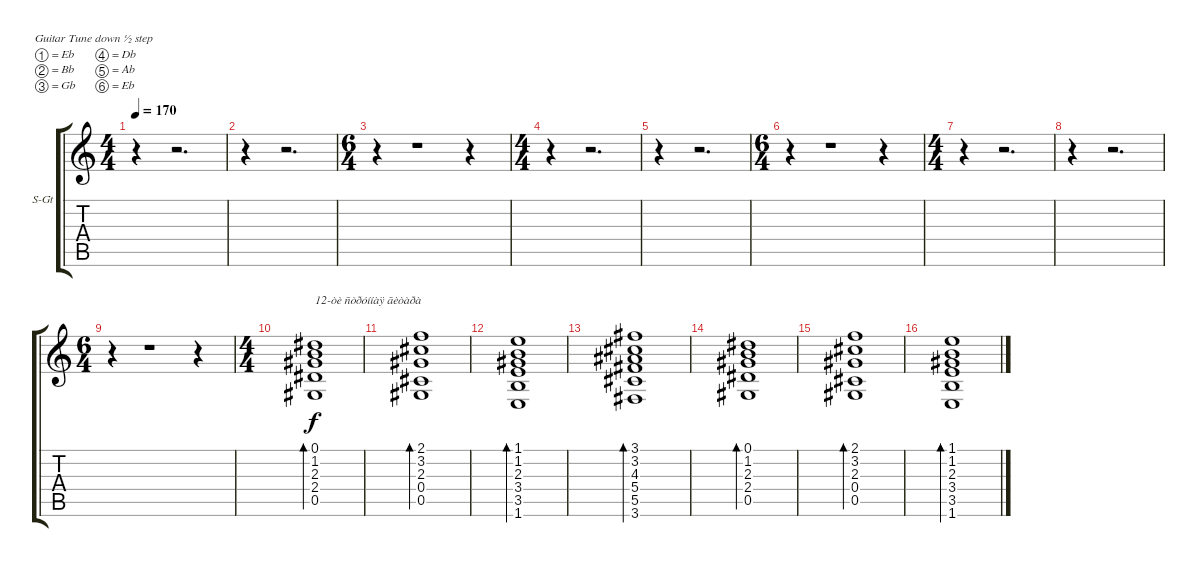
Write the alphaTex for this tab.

\bracketExtendMode groupsimilarinstruments
\firstSystemTrackNameOrientation horizontal
\otherSystemsTrackNameOrientation horizontal
\track ("Акустическая гитара" "S-Gt") {instrument acousticguitarsteel}
\staff {score tabs}
\tuning (Eb4 Bb3 Gb3 Db3 Ab2 Eb2)
\ts (4 4)
\beaming (8 2 2 2 2)
\tempo 170
\clef g2
\ks c
r.4{dy f} r.2{d} |
r.4 r.2{d} |
\ts (6 4)
\beaming (8 2 2 2 6)
r.4 r.1 r.4 |
\ts (4 4)
\beaming (8 2 2 2 2)
r.4 r.2{d} |
r.4 r.2{d} |
\ts (6 4)
\beaming (8 2 2 2 6)
r.4 r.1 r.4 |
\ts (4 4)
\beaming (8 2 2 2 2)
r.4 r.2{d} |
r.4 r.2{d} |
\ts (6 4)
\beaming (8 2 2 2 6)
r.4 r.1 r.4 |
\ts (4 4)
\beaming (8 2 2 2 2)
(0.1 1.2 2.3 2.4 0.5).1{bd 120 txt "12-òè ñòðóííàÿ ãèòàðà"} |
(2.1 3.2 2.3 0.4 0.5).1{bd 120} |
(1.1 1.2 2.3 3.4 3.5 1.6).1{bd 120} |
(3.1 3.2 4.3 5.4 5.5 3.6).1{bd 120} |
(0.1 1.2 2.3 2.4 0.5).1{bd 120} |
(2.1 3.2 2.3 0.4 0.5).1{bd 120} |
(1.1 1.2 2.3 3.4 3.5 1.6).1{bd 120}
